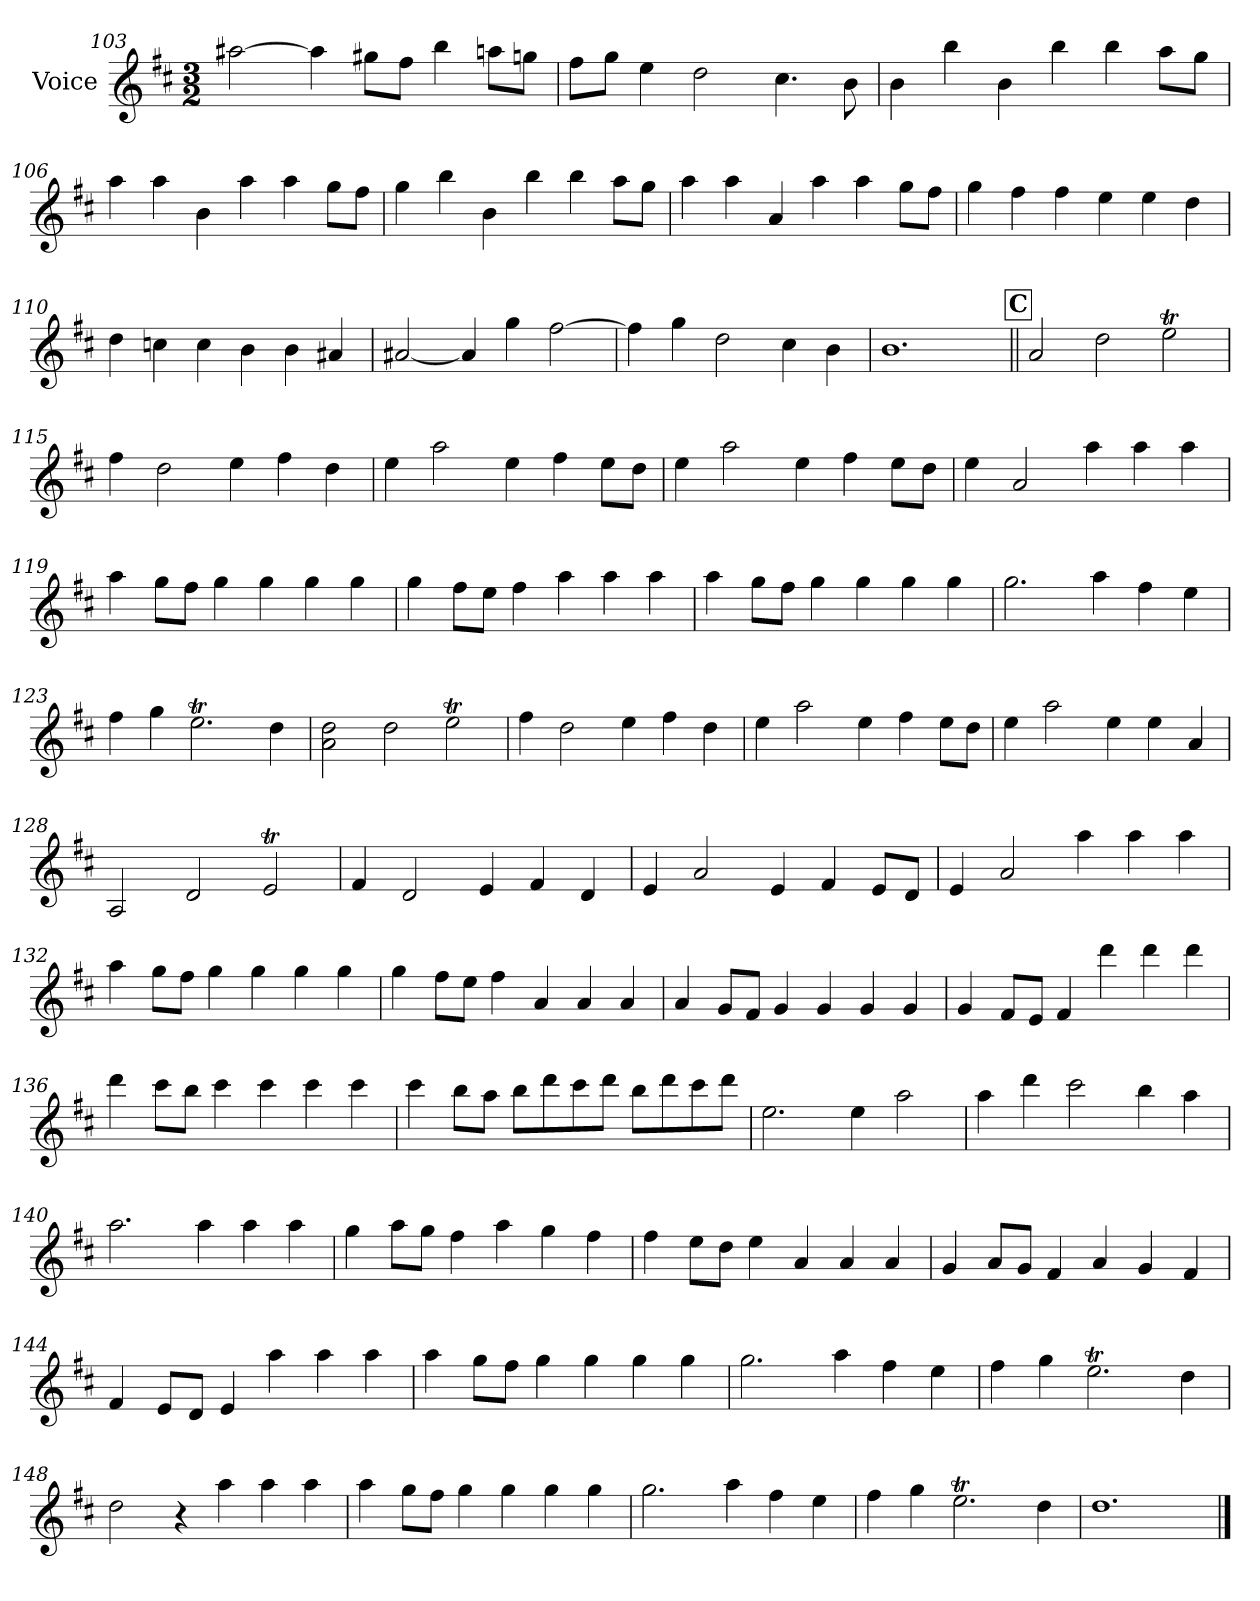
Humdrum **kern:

**kern
*part1
*staff1
*I"Voice
*I'Vc.
*clefG2
*k[f#c#]
*M3/2
=103
[2aa#X
4aa#]
8gg#XL
8ff#J
4bb
8aanL
8ggnJ
=104
8ff#L
8ggJ
4ee
2dd
4.cc#
8b
=105
4b
4bb
4b
4bb
4bb
8aaL
8ggJ
=106
4aa
4aa
4b
4aa
4aa
8ggL
8ff#J
=107
4gg
4bb
4b
4bb
4bb
8aaL
8ggJ
=108
4aa
4aa
4a
4aa
4aa
8ggL
8ff#J
=109
4gg
4ff#
4ff#
4ee
4ee
4dd
=110
4dd
4ccn
4cc
4b
4b
4a#X
=111
[2a#X
4a#]
4gg
[2ff#
=112
4ff#]
4gg
2dd
4cc#
4b
=113
1.b
!!LO:REH:place=s1:a:B:fs=14:t=C
=114||
2a
2dd
2eeT
=115
4ff#
2dd
4ee
4ff#
4dd
=116
4ee
2aa
4ee
4ff#
8eeL
8ddJ
=117
4ee
2aa
4ee
4ff#
8eeL
8ddJ
=118
4ee
2a
4aa
4aa
4aa
=119
4aa
8ggL
8ff#J
4gg
4gg
4gg
4gg
=120
4gg
8ff#L
8eeJ
4ff#
4aa
4aa
4aa
=121
4aa
8ggL
8ff#J
4gg
4gg
4gg
4gg
=122
2.gg
4aa
4ff#
4ee
=123
4ff#
4gg
2.eeT
4dd
=124
2a 2dd!
2dd
2eeT
=125
4ff#
2dd
4ee
4ff#
4dd
=126
4ee
2aa
4ee
4ff#
8eeL
8ddJ
=127
4ee
2aa
4ee
4ee
4a
=128
2A!
2d!
2eT!
=129
4f#!
2d!
4e!
4f#!
4d!
=130
4e!
2a!
4e!
4f#!
8e!L
8d!J
=131
4e!
2a!
4aa
4aa
4aa
=132
4aa
8ggL
8ff#J
4gg
4gg
4gg
4gg
=133
4gg
8ff#L
8eeJ
4ff#
4a!
4a!
4a!
=134
4a!
8g!L
8f#!J
4g!
4g!
4g!
4g!
=135
4g!
8f#!L
8e!J
4f#!
4ddd
4ddd
4ddd
=136
4ddd
8ccc#L
8bbJ
4ccc#
4ccc#
4ccc#
4ccc#
=137
4ccc#
8bbL
8aaJ
8bbL
8ddd
8ccc#
8dddJ
8bbL
8ddd
8ccc#
8dddJ
=138
2.ee
4ee
2aa
=139
4aa
4ddd
2ccc#
4bb
4aa
=140
2.aa
4aa
4aa
4aa
=141
4gg
8aaL
8ggJ
4ff#
4aa
4gg
4ff#
=142
4ff#
8eeL
8ddJ
4ee
4a!
4a!
4a!
=143
4g!
8a!L
8g!J
4f#!
4a!
4g!
4f#!
=144
4f#!
8e!L
8d!J
4e!
4aa
4aa
4aa
=145
4aa
8ggL
8ff#J
4gg
4gg
4gg
4gg
=146
2.gg
4aa
4ff#
4ee
=147
4ff#
4gg
2.eeT
4dd
=148
2dd
4r
4aa
4aa
4aa
=149
4aa
8ggL
8ff#J
4gg
4gg
4gg
4gg
=150
2.gg
4aa
4ff#
4ee
=151
4ff#
4gg
2.eeT
4dd
=152
1.dd
==
*-
